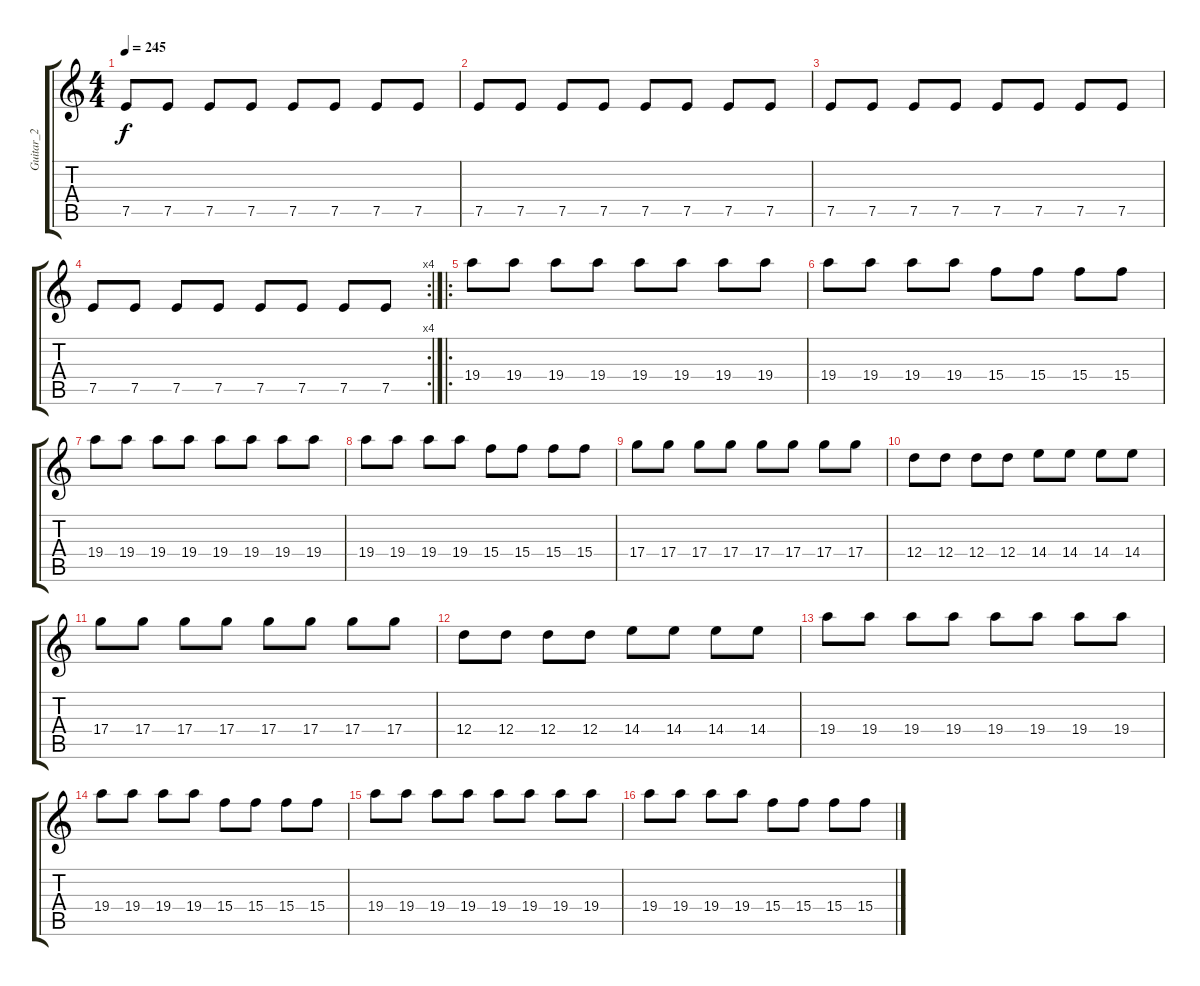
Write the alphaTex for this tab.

\track ("Guitar_2" "Guitar_2") {instrument electricguitarjazz}
\staff {score tabs}
\tuning (E4 B3 G3 D3 A2 E2) {hide}
\ts (4 4)
\tempo 245
\clef g2
\ks c
7.5.8{dy f} 7.5.8 7.5.8 7.5.8 7.5.8 7.5.8 7.5.8 7.5.8 |
7.5.8 7.5.8 7.5.8 7.5.8 7.5.8 7.5.8 7.5.8 7.5.8 |
7.5.8 7.5.8 7.5.8 7.5.8 7.5.8 7.5.8 7.5.8 7.5.8 |
\rc 4
7.5.8 7.5.8 7.5.8 7.5.8 7.5.8 7.5.8 7.5.8 7.5.8 |
\ro
19.4.8 19.4.8 19.4.8 19.4.8 19.4.8 19.4.8 19.4.8 19.4.8 |
19.4.8 19.4.8 19.4.8 19.4.8 15.4.8 15.4.8 15.4.8 15.4.8 |
19.4.8 19.4.8 19.4.8 19.4.8 19.4.8 19.4.8 19.4.8 19.4.8 |
19.4.8 19.4.8 19.4.8 19.4.8 15.4.8 15.4.8 15.4.8 15.4.8 |
17.4.8 17.4.8 17.4.8 17.4.8 17.4.8 17.4.8 17.4.8 17.4.8 |
12.4.8 12.4.8 12.4.8 12.4.8 14.4.8 14.4.8 14.4.8 14.4.8 |
17.4.8 17.4.8 17.4.8 17.4.8 17.4.8 17.4.8 17.4.8 17.4.8 |
12.4.8 12.4.8 12.4.8 12.4.8 14.4.8 14.4.8 14.4.8 14.4.8 |
19.4.8 19.4.8 19.4.8 19.4.8 19.4.8 19.4.8 19.4.8 19.4.8 |
19.4.8 19.4.8 19.4.8 19.4.8 15.4.8 15.4.8 15.4.8 15.4.8 |
19.4.8 19.4.8 19.4.8 19.4.8 19.4.8 19.4.8 19.4.8 19.4.8 |
19.4.8 19.4.8 19.4.8 19.4.8 15.4.8 15.4.8 15.4.8 15.4.8
